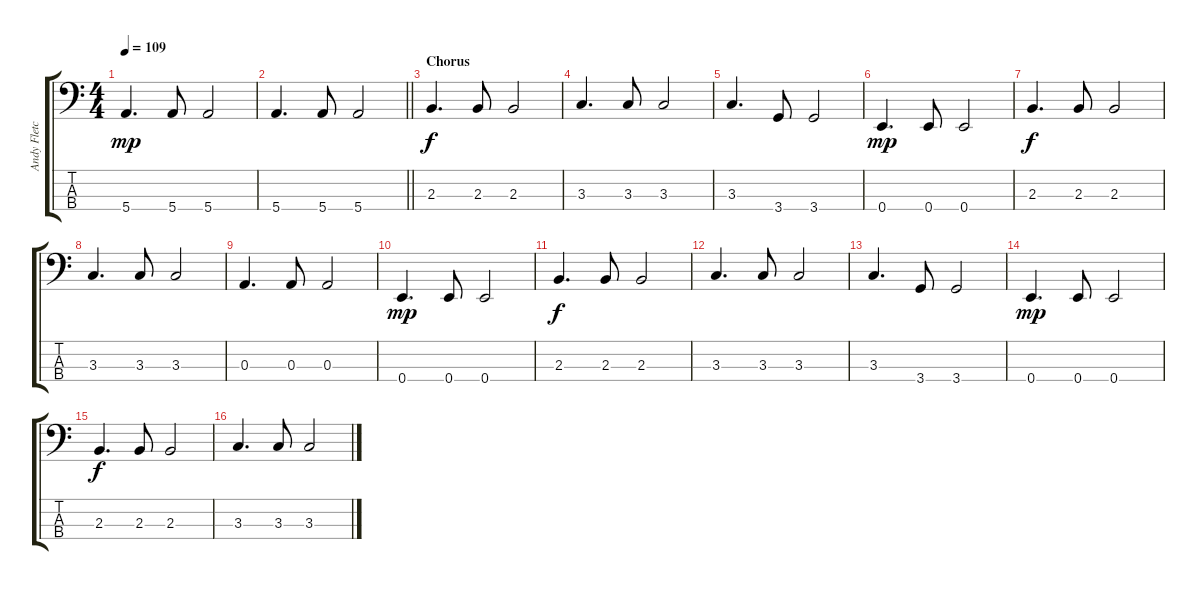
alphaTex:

\track ("Andy Fletcher - Bass" "Andy Fletc") {instrument electricbasspick}
\staff {score tabs}
\tuning (G2 D2 A1 E1) {hide}
\ts (4 4)
\tempo 109
\clef f4
\ks c
5.4.4{d dy mp} 5.4.8 5.4.2 |
\barLineRight lightlight
5.4.4{d} 5.4.8 5.4.2 |
\section ("" "Chorus")
2.3.4{d dy f} 2.3.8 2.3.2 |
3.3.4{d} 3.3.8 3.3.2 |
3.3.4{d} 3.4.8 3.4.2 |
0.4.4{d dy mp} 0.4.8 0.4.2 |
2.3.4{d dy f} 2.3.8 2.3.2 |
3.3.4{d} 3.3.8 3.3.2 |
0.3.4{d} 0.3.8 0.3.2 |
0.4.4{d dy mp} 0.4.8 0.4.2 |
2.3.4{d dy f} 2.3.8 2.3.2 |
3.3.4{d} 3.3.8 3.3.2 |
3.3.4{d} 3.4.8 3.4.2 |
0.4.4{d dy mp} 0.4.8 0.4.2 |
2.3.4{d dy f} 2.3.8 2.3.2 |
3.3.4{d} 3.3.8 3.3.2
